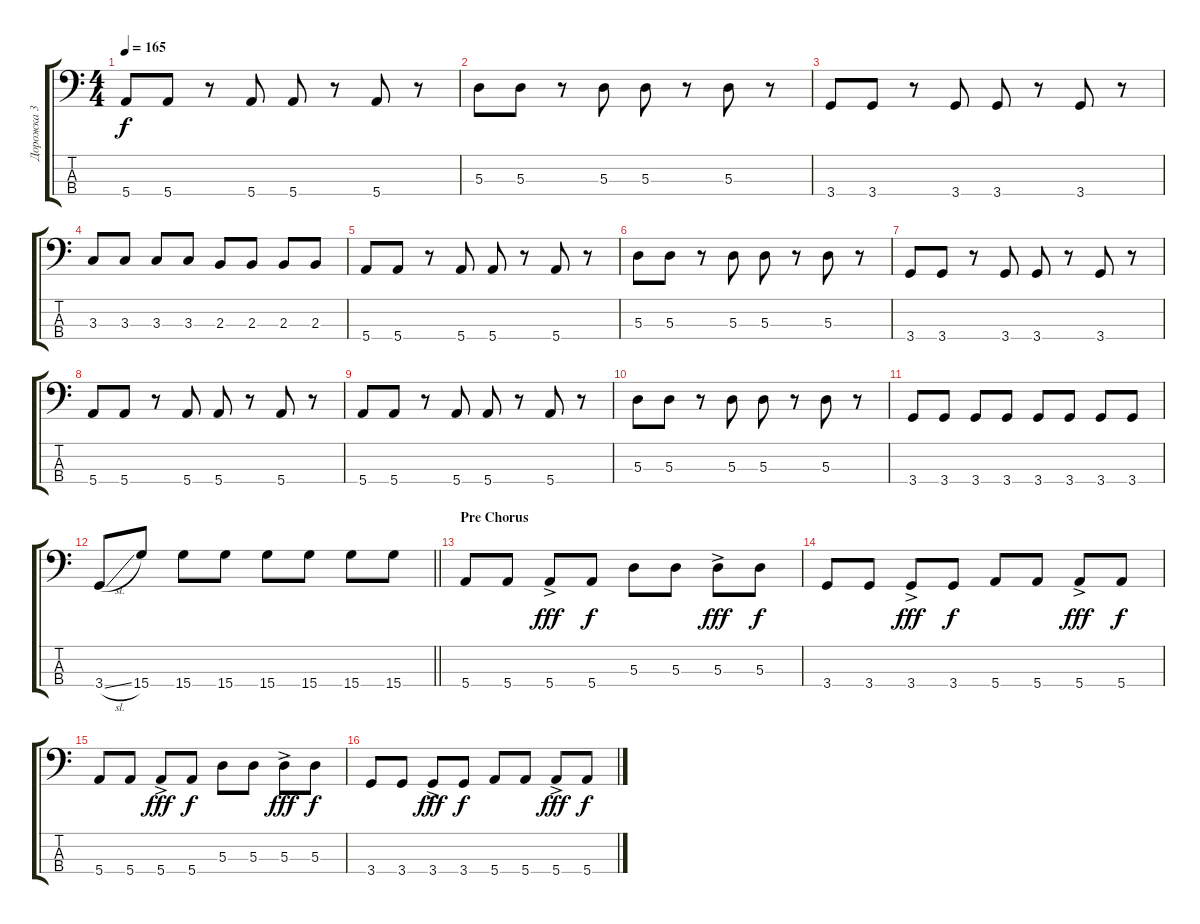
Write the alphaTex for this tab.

\track ("Дорожка 3" "Дорожка 3") {instrument electricbassfinger}
\staff {score tabs}
\tuning (G2 D2 A1 E1) {hide}
\ts (4 4)
\tempo 165
\clef f4
\ks c
5.4.8{dy f} 5.4.8 r.8 5.4.8 5.4.8 r.8 5.4.8 r.8 |
5.3.8 5.3.8 r.8 5.3.8 5.3.8 r.8 5.3.8 r.8 |
3.4.8 3.4.8 r.8 3.4.8 3.4.8 r.8 3.4.8 r.8 |
3.3.8 3.3.8 3.3.8 3.3.8 2.3.8 2.3.8 2.3.8 2.3.8 |
5.4.8 5.4.8 r.8 5.4.8 5.4.8 r.8 5.4.8 r.8 |
5.3.8 5.3.8 r.8 5.3.8 5.3.8 r.8 5.3.8 r.8 |
3.4.8 3.4.8 r.8 3.4.8 3.4.8 r.8 3.4.8 r.8 |
5.4.8 5.4.8 r.8 5.4.8 5.4.8 r.8 5.4.8 r.8 |
5.4.8 5.4.8 r.8 5.4.8 5.4.8 r.8 5.4.8 r.8 |
5.3.8 5.3.8 r.8 5.3.8 5.3.8 r.8 5.3.8 r.8 |
3.4.8 3.4.8 3.4.8 3.4.8 3.4.8 3.4.8 3.4.8 3.4.8 |
\barLineRight lightlight
3.4{sl}.8 15.4.8 15.4.8 15.4.8 15.4.8 15.4.8 15.4.8 15.4.8 |
\section ("" "Pre Chorus")
5.4.8 5.4.8 5.4{ac}.8{dy fff} 5.4.8{dy f} 5.3.8 5.3.8 5.3{ac}.8{dy fff} 5.3.8{dy f} |
3.4.8 3.4.8 3.4{ac}.8{dy fff} 3.4.8{dy f} 5.4.8 5.4.8 5.4{ac}.8{dy fff} 5.4.8{dy f} |
5.4.8 5.4.8 5.4{ac}.8{dy fff} 5.4.8{dy f} 5.3.8 5.3.8 5.3{ac}.8{dy fff} 5.3.8{dy f} |
3.4.8 3.4.8 3.4{ac}.8{dy fff} 3.4.8{dy f} 5.4.8 5.4.8 5.4{ac}.8{dy fff} 5.4.8{dy f}
